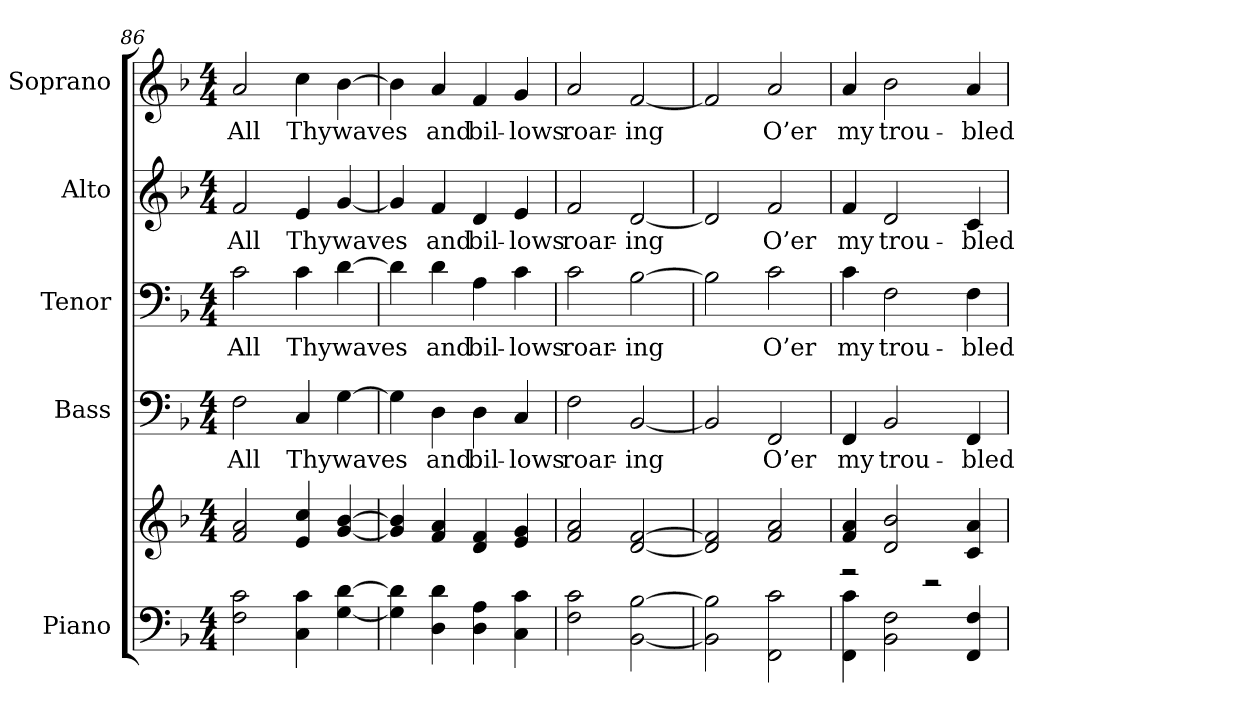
**kern	**kern	**kern	**text	**kern	**text	**kern	**text	**kern	**text
*part5	*part5	*part4	*part4	*part3	*part3	*part2	*part2	*part1	*part1
*staff6	*staff5	*staff4	*staff4	*staff3	*staff3	*staff2	*staff2	*staff1	*staff1
*I"Piano	*	*I"Bass	*	*I"Tenor	*	*I"Alto	*	*I"Soprano	*
*I'Pno.	*	*I'B.	*	*I'T.	*	*I'A.	*	*I'S.	*
!!LO:PB:g=z
*clefF4	*clefG2	*clefF4	*	*clefF4	*	*clefG2	*	*clefG2	*
*k[b-]	*k[b-]	*k[b-]	*	*k[b-]	*	*k[b-]	*	*k[b-]	*
*F:	*F:	*F:	*	*F:	*	*F:	*	*F:	*
*M4/4	*M4/4	*M4/4	*	*M4/4	*	*M4/4	*	*M4/4	*
=86	=86	=86	=86	=86	=86	=86	=86	=86	=86
!	!	!	!LO:LY:b:color=#000000	!	!	!	!	!	!
!	!	!	!	!	!LO:LY:b:color=#000000	!	!	!	!
!	!	!	!	!	!	!	!LO:LY:b:color=#000000	!	!
!	!	!	!	!	!	!	!	!	!LO:LY:b:color=#000000
2Fi\ 2ci	2fi/ 2ai	2Fi\	All	2ci\	All	2fi/	All	2ai/	All
!	!	!	!LO:LY:b:color=#000000	!	!	!	!	!	!
!	!	!	!	!	!LO:LY:b:color=#000000	!	!	!	!
!	!	!	!	!	!	!	!LO:LY:b:color=#000000	!	!
!	!	!	!	!	!	!	!	!	!LO:LY:b:color=#000000
4Ci\ 4ci	4ei/ 4cci	4Ci/	Thy	4ci\	Thy	4ei/	Thy	4cci\	Thy
!	!	!	!LO:LY:b:color=#000000	!	!	!	!	!	!
!	!	!	!	!	!LO:LY:b:color=#000000	!	!	!	!
!	!	!	!	!	!	!	!LO:LY:b:color=#000000	!	!
!	!	!	!	!	!	!	!	!	!LO:LY:b:color=#000000
[<4Gi\ [>4di	[<4gi/ [>4b-i	[>4Gi\	waves	[>4di\	waves	[<4gi/	waves	[>4b-i\	waves
=87	=87	=87	=87	=87	=87	=87	=87	=87	=87
4Gi\] 4di]	4gi/] 4b-i]	4Gi\]	.	4di\]	.	4gi/]	.	4b-i\]	.
!	!	!	!LO:LY:b:color=#000000	!	!	!	!	!	!
!	!	!	!	!	!LO:LY:b:color=#000000	!	!	!	!
!	!	!	!	!	!	!	!LO:LY:b:color=#000000	!	!
!	!	!	!	!	!	!	!	!	!LO:LY:b:color=#000000
4Di\ 4di	4fi/ 4ai	4Di\	and	4di\	and	4fi/	and	4ai/	and
!	!	!	!LO:LY:b:color=#000000	!	!	!	!	!	!
!	!	!	!	!	!LO:LY:b:color=#000000	!	!	!	!
!	!	!	!	!	!	!	!LO:LY:b:color=#000000	!	!
!	!	!	!	!	!	!	!	!	!LO:LY:b:color=#000000
4Di\ 4Ai	4di/ 4fi	4Di\	bil-	4Ai\	bil-	4di/	bil-	4fi/	bil-
!	!	!	!LO:LY:b:color=#000000	!	!	!	!	!	!
!	!	!	!	!	!LO:LY:b:color=#000000	!	!	!	!
!	!	!	!	!	!	!	!LO:LY:b:color=#000000	!	!
!	!	!	!	!	!	!	!	!	!LO:LY:b:color=#000000
4Ci\ 4ci	4ei/ 4gi	4Ci/	-lows	4ci\	-lows	4ei/	-lows	4gi/	-lows
!!LO:PB:g=z
=88	=88	=88	=88	=88	=88	=88	=88	=88	=88
!	!	!	!LO:LY:b:color=#000000	!	!	!	!	!	!
!	!	!	!	!	!LO:LY:b:color=#000000	!	!	!	!
!	!	!	!	!	!	!	!LO:LY:b:color=#000000	!	!
!	!	!	!	!	!	!	!	!	!LO:LY:b:color=#000000
2Fi\ 2ci	2fi/ 2ai	2Fi\	roar-	2ci\	roar-	2fi/	roar-	2ai/	roar-
!	!	!	!LO:LY:b:color=#000000	!	!	!	!	!	!
!	!	!	!	!	!LO:LY:b:color=#000000	!	!	!	!
!	!	!	!	!	!	!	!LO:LY:b:color=#000000	!	!
!	!	!	!	!	!	!	!	!	!LO:LY:b:color=#000000
[<2BB-i\ [>2B-i	[<2di/ [>2fi	[<2BB-i/	-ing	[>2B-i\	-ing	[<2di/	-ing	[<2fi/	-ing
=89	=89	=89	=89	=89	=89	=89	=89	=89	=89
2BB-i\] 2B-i]	2di/] 2fi]	2BB-i/]	.	2B-i\]	.	2di/]	.	2fi/]	.
!	!	!	!LO:LY:b:color=#000000	!	!	!	!	!	!
!	!	!	!	!	!LO:LY:b:color=#000000	!	!	!	!
!	!	!	!	!	!	!	!LO:LY:b:color=#000000	!	!
!	!	!	!	!	!	!	!	!	!LO:LY:b:color=#000000
2FFi\ 2ci	2fi/ 2ai	2FFi/	O’er	2ci\	O’er	2fi/	O’er	2ai/	O’er
!!LO:PB:g=z
=90	=90	=90	=90	=90	=90	=90	=90	=90	=90
*	*^	*	*	*	*	*	*	*	*
!	!	!	!	!LO:LY:b:color=#000000	!	!	!	!	!	!
!	!	!	!	!	!	!LO:LY:b:color=#000000	!	!	!	!
!	!	!	!	!	!	!	!	!LO:LY:b:color=#000000	!	!
!	!	!	!	!	!	!	!	!	!	!LO:LY:b:color=#000000
4FFi\ 4ci	4fi/ 4ai	2r	4FFi/	my	4ci\	my	4fi/	my	4ai/	my
!	!	!	!	!LO:LY:b:color=#000000	!	!	!	!	!	!
!	!	!	!	!	!	!LO:LY:b:color=#000000	!	!	!	!
!	!	!	!	!	!	!	!	!LO:LY:b:color=#000000	!	!
!	!	!	!	!	!	!	!	!	!	!LO:LY:b:color=#000000
2BB-i\ 2Fi	2di/ 2b-i	.	2BB-i/	trou-	2Fi\	trou-	2di/	trou-	2b-i\	trou-
.	.	2r	.	.	.	.	.	.	.	.
!	!	!	!	!LO:LY:b:color=#000000	!	!	!	!	!	!
!	!	!	!	!	!	!LO:LY:b:color=#000000	!	!	!	!
!	!	!	!	!	!	!	!	!LO:LY:b:color=#000000	!	!
!	!	!	!	!	!	!	!	!	!	!LO:LY:b:color=#000000
4FFi/ 4Fi	4ci/ 4ai	.	4FFi/	-bled	4Fi\	-bled	4ci/	-bled	4ai/	-bled
*	*v	*v	*	*	*	*	*	*	*	*
=	=	=	=	=	=	=	=	=	=
*-	*-	*-	*-	*-	*-	*-	*-	*-	*-
